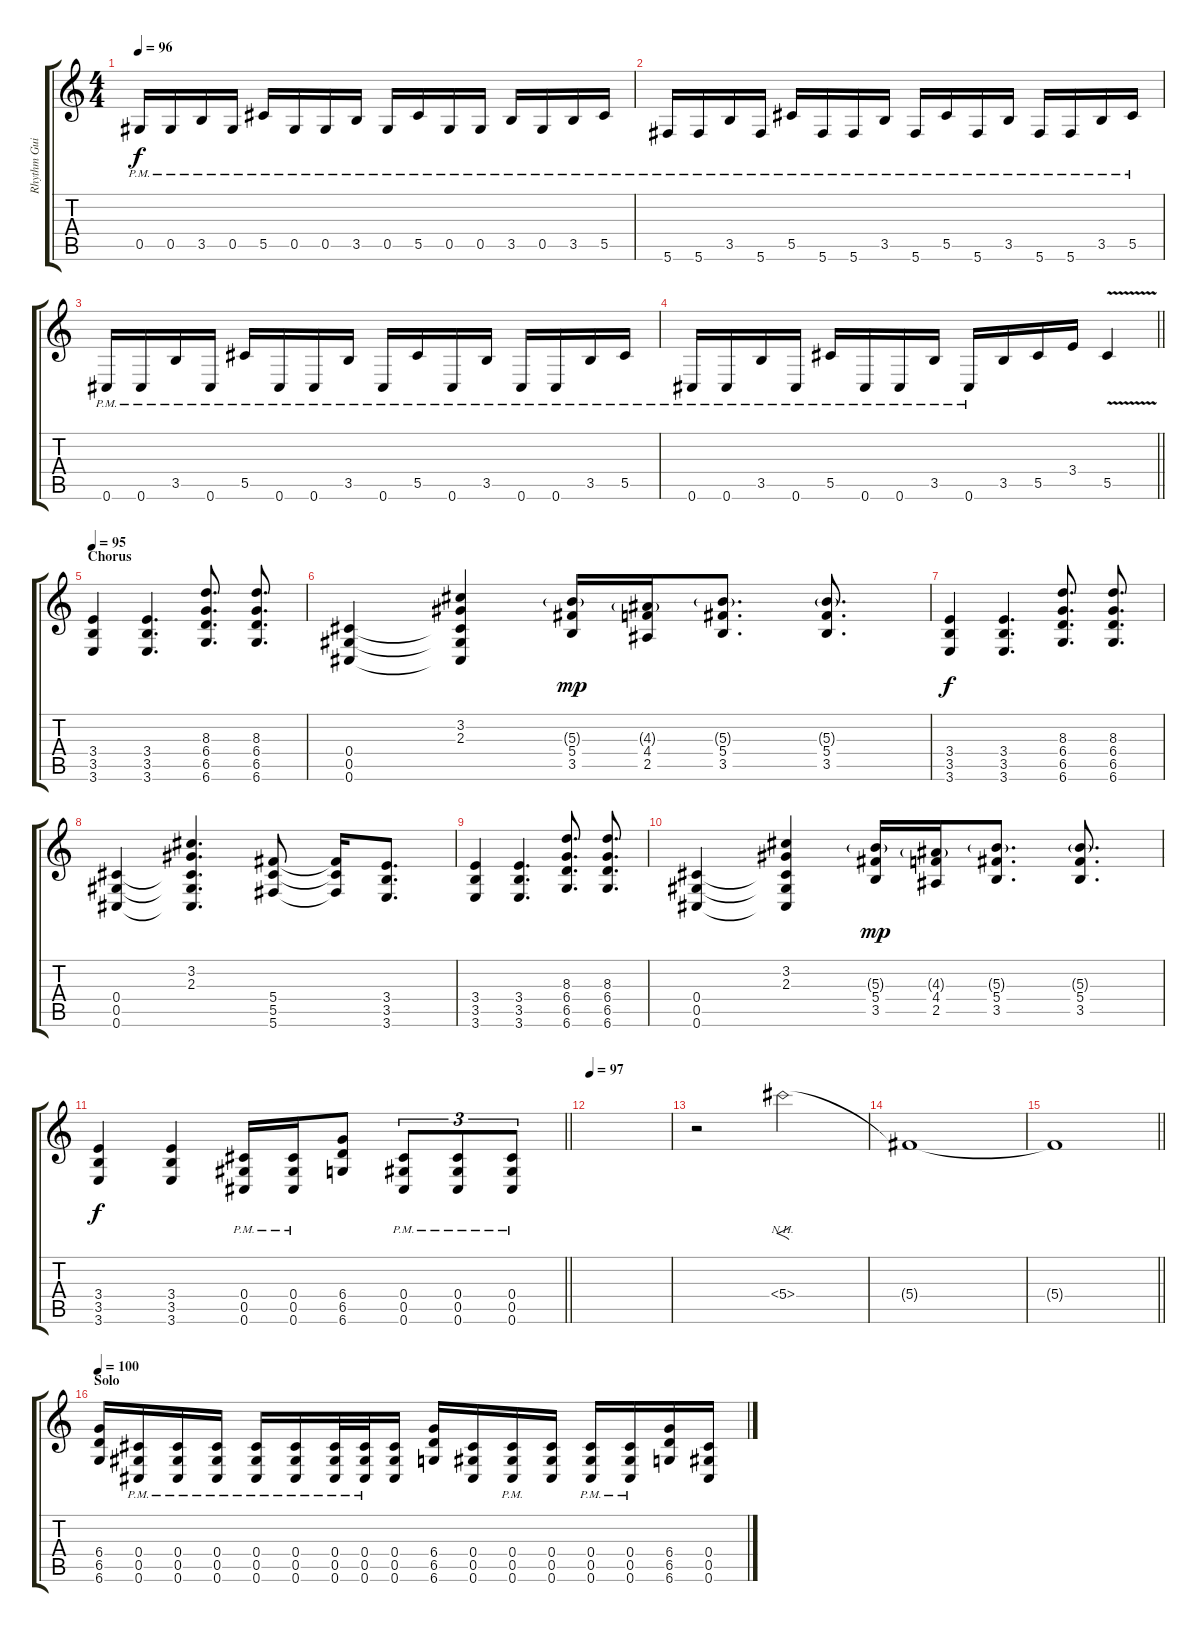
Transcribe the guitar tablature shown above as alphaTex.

\track ("Rhythm Guitar" "Rhythm Gui") {instrument distortionguitar}
\staff {score tabs}
\tuning (Eb4 Bb3 Gb3 Db3 Ab2 Db2) {hide}
\ts (4 4)
\tempo 96
\clef g2
\ks c
0.5{pm}.16{dy f} 0.5{pm}.16 3.5{pm}.16 0.5{pm}.16 5.5{pm}.16 0.5{pm}.16 0.5{pm}.16 3.5{pm}.16 0.5{pm}.16 5.5{pm}.16 0.5{pm}.16 0.5{pm}.16 3.5{pm}.16 0.5{pm}.16 3.5{pm}.16 5.5{pm}.16 |
5.6{pm}.16 5.6{pm}.16 3.5{pm}.16 5.6{pm}.16 5.5{pm}.16 5.6{pm}.16 5.6{pm}.16 3.5{pm}.16 5.6{pm}.16 5.5{pm}.16 5.6{pm}.16 3.5{pm}.16 5.6{pm}.16 5.6{pm}.16 3.5{pm}.16 5.5{pm}.16 |
0.6{pm}.16 0.6{pm}.16 3.5{pm}.16 0.6{pm}.16 5.5{pm}.16 0.6{pm}.16 0.6{pm}.16 3.5{pm}.16 0.6{pm}.16 5.5{pm}.16 0.6{pm}.16 3.5{pm}.16 0.6{pm}.16 0.6{pm}.16 3.5{pm}.16 5.5{pm}.16 |
\barLineRight lightlight
0.6{pm}.16 0.6{pm}.16 3.5{pm}.16 0.6{pm}.16 5.5{pm}.16 0.6{pm}.16 0.6{pm}.16 3.5{pm}.16 0.6{pm}.16 3.5.16{volume 16 balance 16} 5.5.16 3.4.16 5.5{v}.4 |
\section ("" "Chorus")
\tempo 95
(3.4 3.5 3.6).4 (3.4 3.5 3.6).4{d volume 16 balance 8} (8.3 6.4 6.5 6.6).8{d balance 16} (8.3 6.4 6.5 6.6).8{d} |
(0.4 0.5 0.6).4 (3.2 2.3 0.4{t} 0.5{t} 0.6{t}).4 (5.3{g} 5.4 3.5).16{dy mp} (4.3{g} 4.4 2.5).16 (5.3{g} 5.4 3.5).8{d} (5.3{g} 5.4 3.5).8{d} |
(3.4 3.5 3.6).4{dy f} (3.4 3.5 3.6).4{d volume 16 balance 8} (8.3 6.4 6.5 6.6).8{d balance 16} (8.3 6.4 6.5 6.6).8{d} |
(0.4 0.5 0.6).4 (3.2 2.3 0.4{t} 0.5{t} 0.6{t}).4{d} (5.4 5.5 5.6).8 (5.4{t} 5.5{t} 5.6{t}).16 (3.4 3.5 3.6).8{d} |
(3.4 3.5 3.6).4 (3.4 3.5 3.6).4{d volume 16 balance 8} (8.3 6.4 6.5 6.6).8{d balance 16} (8.3 6.4 6.5 6.6).8{d} |
(0.4 0.5 0.6).4 (3.2 2.3 0.4{t} 0.5{t} 0.6{t}).4 (5.3{g} 5.4 3.5).16{dy mp} (4.3{g} 4.4 2.5).16 (5.3{g} 5.4 3.5).8{d} (5.3{g} 5.4 3.5).8{d} |
\barLineRight lightlight
(3.4 3.5 3.6).4{dy f} (3.4 3.5 3.6).4{balance 8} (0.4{pm} 0.5{pm} 0.6{pm}).16 (0.4{pm} 0.5{pm} 0.6{pm}).16 (6.4 6.5 6.6).8{balance 16} (0.4{pm} 0.5{pm} 0.6{pm}).8{tu (3 2)} (0.4{pm} 0.5{pm} 0.6{pm}).8{tu (3 2)} (0.4{pm} 0.5{pm} 0.6{pm}).8{tu (3 2)} |
\section ("" "")
\tempo 97
|
r.2 5.4{nh}.2{f volume 12 balance 8} |
5.4{t}.1 |
\barLineRight lightlight
5.4{t}.1 |
\section ("" "Solo")
\tempo 100
(6.4 6.5 6.6).16{volume 12 balance 8 instrument distortionguitar} (0.4{pm} 0.5{pm} 0.6{pm}).16 (0.4{pm} 0.5{pm} 0.6{pm}).16 (0.4{pm} 0.5{pm} 0.6{pm}).16 (0.4{pm} 0.5{pm} 0.6{pm}).16 (0.4{pm} 0.5{pm} 0.6{pm}).16 (0.4{pm} 0.5{pm} 0.6{pm}).32 (0.4{pm} 0.5{pm} 0.6{pm}).32 (0.4 0.5 0.6).16 (6.4 6.5 6.6).16 (0.4 0.5 0.6).16 (0.4{pm} 0.5{pm} 0.6{pm}).16 (0.4 0.5 0.6).16 (0.4{pm} 0.5{pm} 0.6{pm}).16 (0.4{pm} 0.5{pm} 0.6{pm}).16 (6.4 6.5 6.6).16 (0.4 0.5 0.6).16
